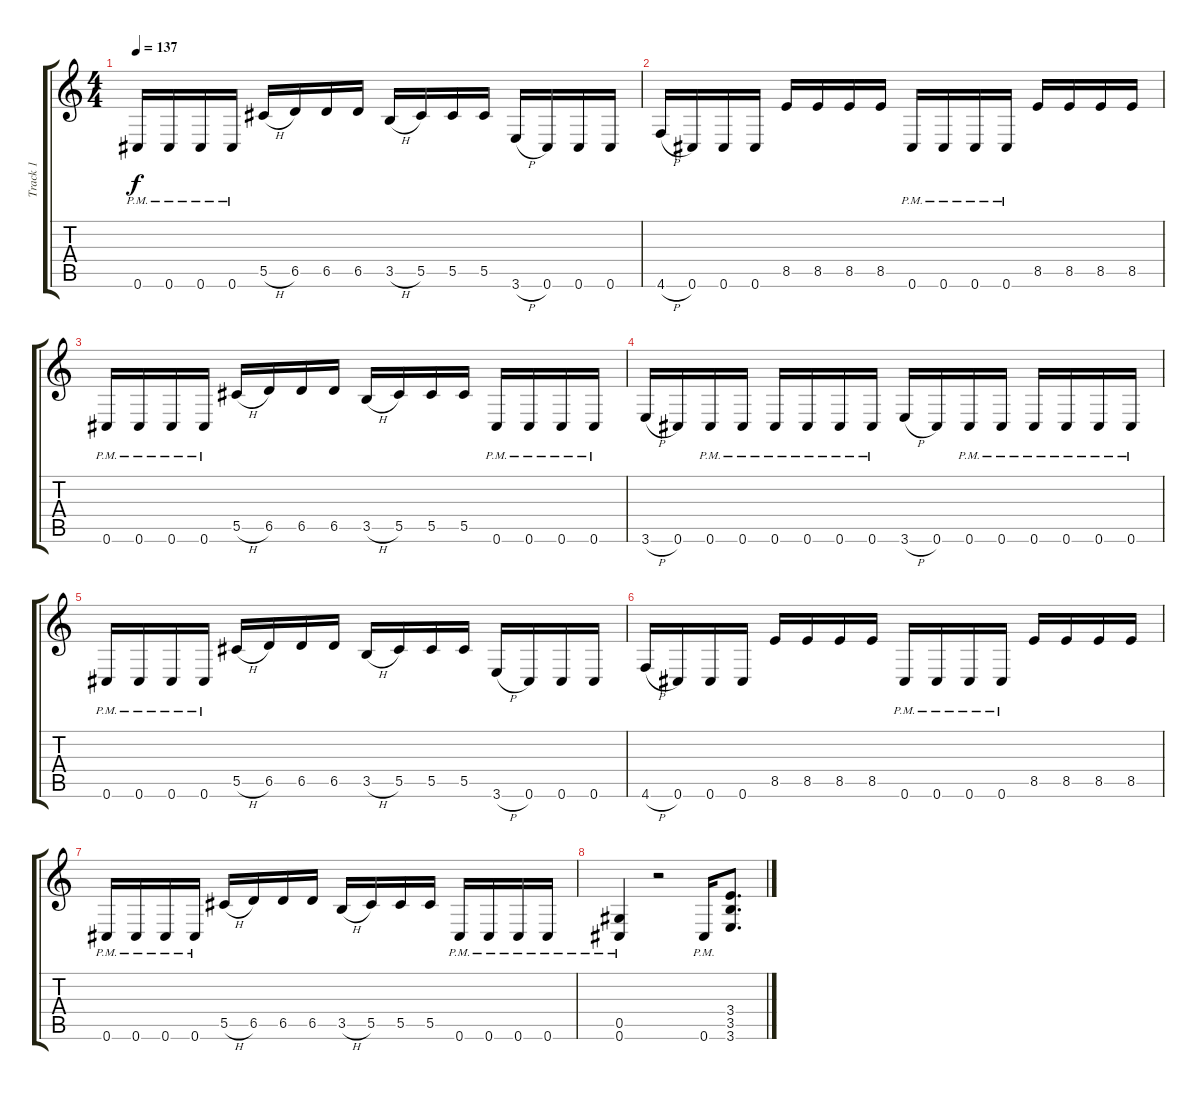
\track ("Track 1" "Track 1") {instrument distortionguitar}
\staff {score tabs}
\tuning (Eb4 Bb3 Gb3 Db3 Ab2 Db2) {hide}
\ts (4 4)
\tempo 137
\clef g2
\ks c
0.6{pm}.16{dy f} 0.6{pm}.16 0.6{pm}.16 0.6{pm}.16 5.5{h}.16 6.5.16 6.5.16 6.5.16 3.5{h}.16 5.5.16 5.5.16 5.5.16 3.6{h}.16 0.6.16 0.6.16 0.6.16 |
4.6{h}.16 0.6.16 0.6.16 0.6.16 8.5.16 8.5.16 8.5.16 8.5.16 0.6{pm}.16 0.6{pm}.16 0.6{pm}.16 0.6{pm}.16 8.5.16 8.5.16 8.5.16 8.5.16 |
0.6{pm}.16 0.6{pm}.16 0.6{pm}.16 0.6{pm}.16 5.5{h}.16 6.5.16 6.5.16 6.5.16 3.5{h}.16 5.5.16 5.5.16 5.5.16 0.6{pm}.16 0.6{pm}.16 0.6{pm}.16 0.6{pm}.16 |
3.6{h}.16 0.6.16 0.6{pm}.16 0.6{pm}.16 0.6{pm}.16 0.6{pm}.16 0.6{pm}.16 0.6{pm}.16 3.6{h}.16 0.6.16 0.6{pm}.16 0.6{pm}.16 0.6{pm}.16 0.6{pm}.16 0.6{pm}.16 0.6{pm}.16 |
0.6{pm}.16 0.6{pm}.16 0.6{pm}.16 0.6{pm}.16 5.5{h}.16 6.5.16 6.5.16 6.5.16 3.5{h}.16 5.5.16 5.5.16 5.5.16 3.6{h}.16 0.6.16 0.6.16 0.6.16 |
4.6{h}.16 0.6.16 0.6.16 0.6.16 8.5.16 8.5.16 8.5.16 8.5.16 0.6{pm}.16 0.6{pm}.16 0.6{pm}.16 0.6{pm}.16 8.5.16 8.5.16 8.5.16 8.5.16 |
0.6{pm}.16 0.6{pm}.16 0.6{pm}.16 0.6{pm}.16 5.5{h}.16 6.5.16 6.5.16 6.5.16 3.5{h}.16 5.5.16 5.5.16 5.5.16 0.6{pm}.16 0.6{pm}.16 0.6{pm}.16 0.6{pm}.16 |
(0.5{pm} 0.6{pm}).4 r.2 0.6{pm}.16 (3.4 3.5 3.6).8{d}
